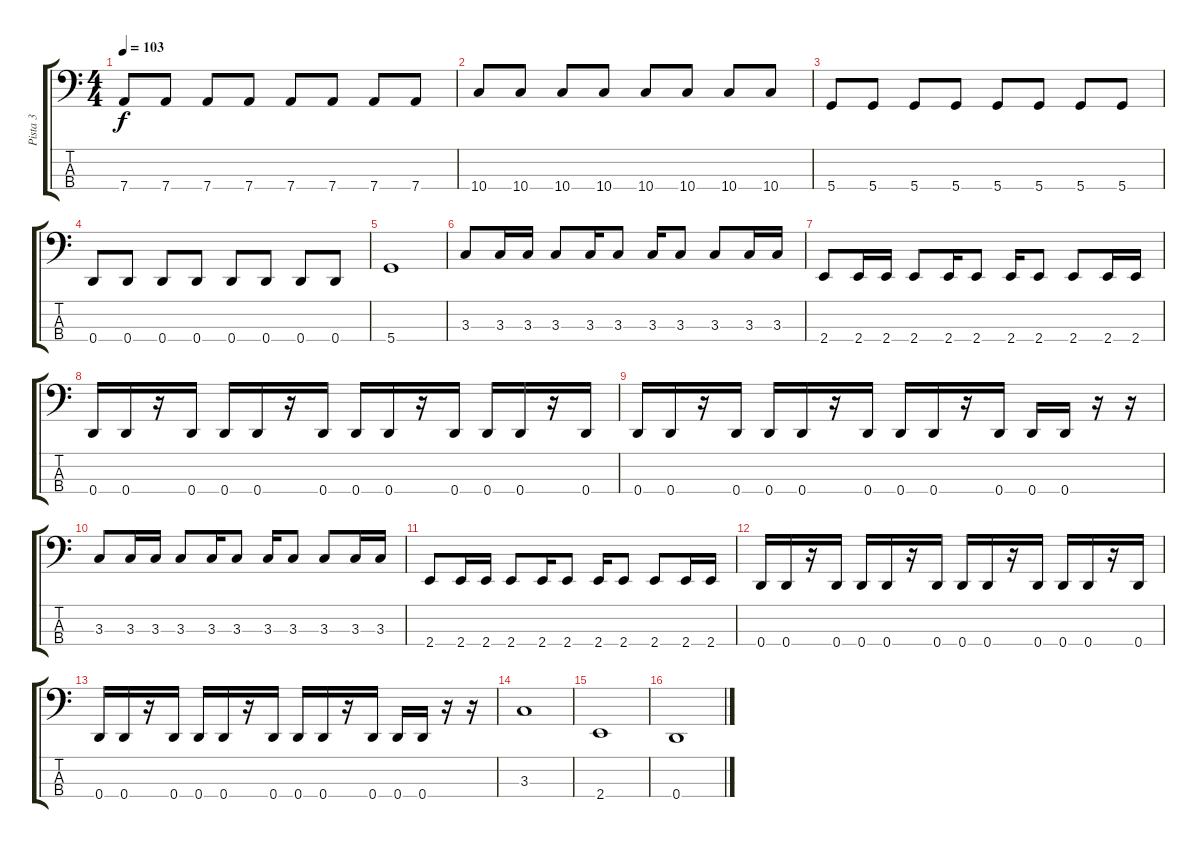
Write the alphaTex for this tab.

\track ("Pista 3" "Pista 3") {instrument electricbassfinger}
\staff {score tabs}
\tuning (G2 D2 A1 D1) {hide}
\ts (4 4)
\tempo 103
\clef f4
\ks c
7.4.8{dy f} 7.4.8 7.4.8 7.4.8 7.4.8 7.4.8 7.4.8 7.4.8 |
10.4.8 10.4.8 10.4.8 10.4.8 10.4.8 10.4.8 10.4.8 10.4.8 |
5.4.8 5.4.8 5.4.8 5.4.8 5.4.8 5.4.8 5.4.8 5.4.8 |
0.4.8 0.4.8 0.4.8 0.4.8 0.4.8 0.4.8 0.4.8 0.4.8 |
5.4.1 |
3.3.8 3.3.16 3.3.16 3.3.8 3.3.16 3.3.8 3.3.16 3.3.8 3.3.8 3.3.16 3.3.16 |
2.4.8 2.4.16 2.4.16 2.4.8 2.4.16 2.4.8 2.4.16 2.4.8 2.4.8 2.4.16 2.4.16 |
0.4.16 0.4.16 r.16 0.4.16 0.4.16 0.4.16 r.16 0.4.16 0.4.16 0.4.16 r.16 0.4.16 0.4.16 0.4.16 r.16 0.4.16 |
0.4.16 0.4.16 r.16 0.4.16 0.4.16 0.4.16 r.16 0.4.16 0.4.16 0.4.16 r.16 0.4.16 0.4.16 0.4.16 r.16 r.16 |
3.3.8 3.3.16 3.3.16 3.3.8 3.3.16 3.3.8 3.3.16 3.3.8 3.3.8 3.3.16 3.3.16 |
2.4.8 2.4.16 2.4.16 2.4.8 2.4.16 2.4.8 2.4.16 2.4.8 2.4.8 2.4.16 2.4.16 |
0.4.16 0.4.16 r.16 0.4.16 0.4.16 0.4.16 r.16 0.4.16 0.4.16 0.4.16 r.16 0.4.16 0.4.16 0.4.16 r.16 0.4.16 |
0.4.16 0.4.16 r.16 0.4.16 0.4.16 0.4.16 r.16 0.4.16 0.4.16 0.4.16 r.16 0.4.16 0.4.16 0.4.16 r.16 r.16 |
3.3.1 |
2.4.1 |
0.4.1
